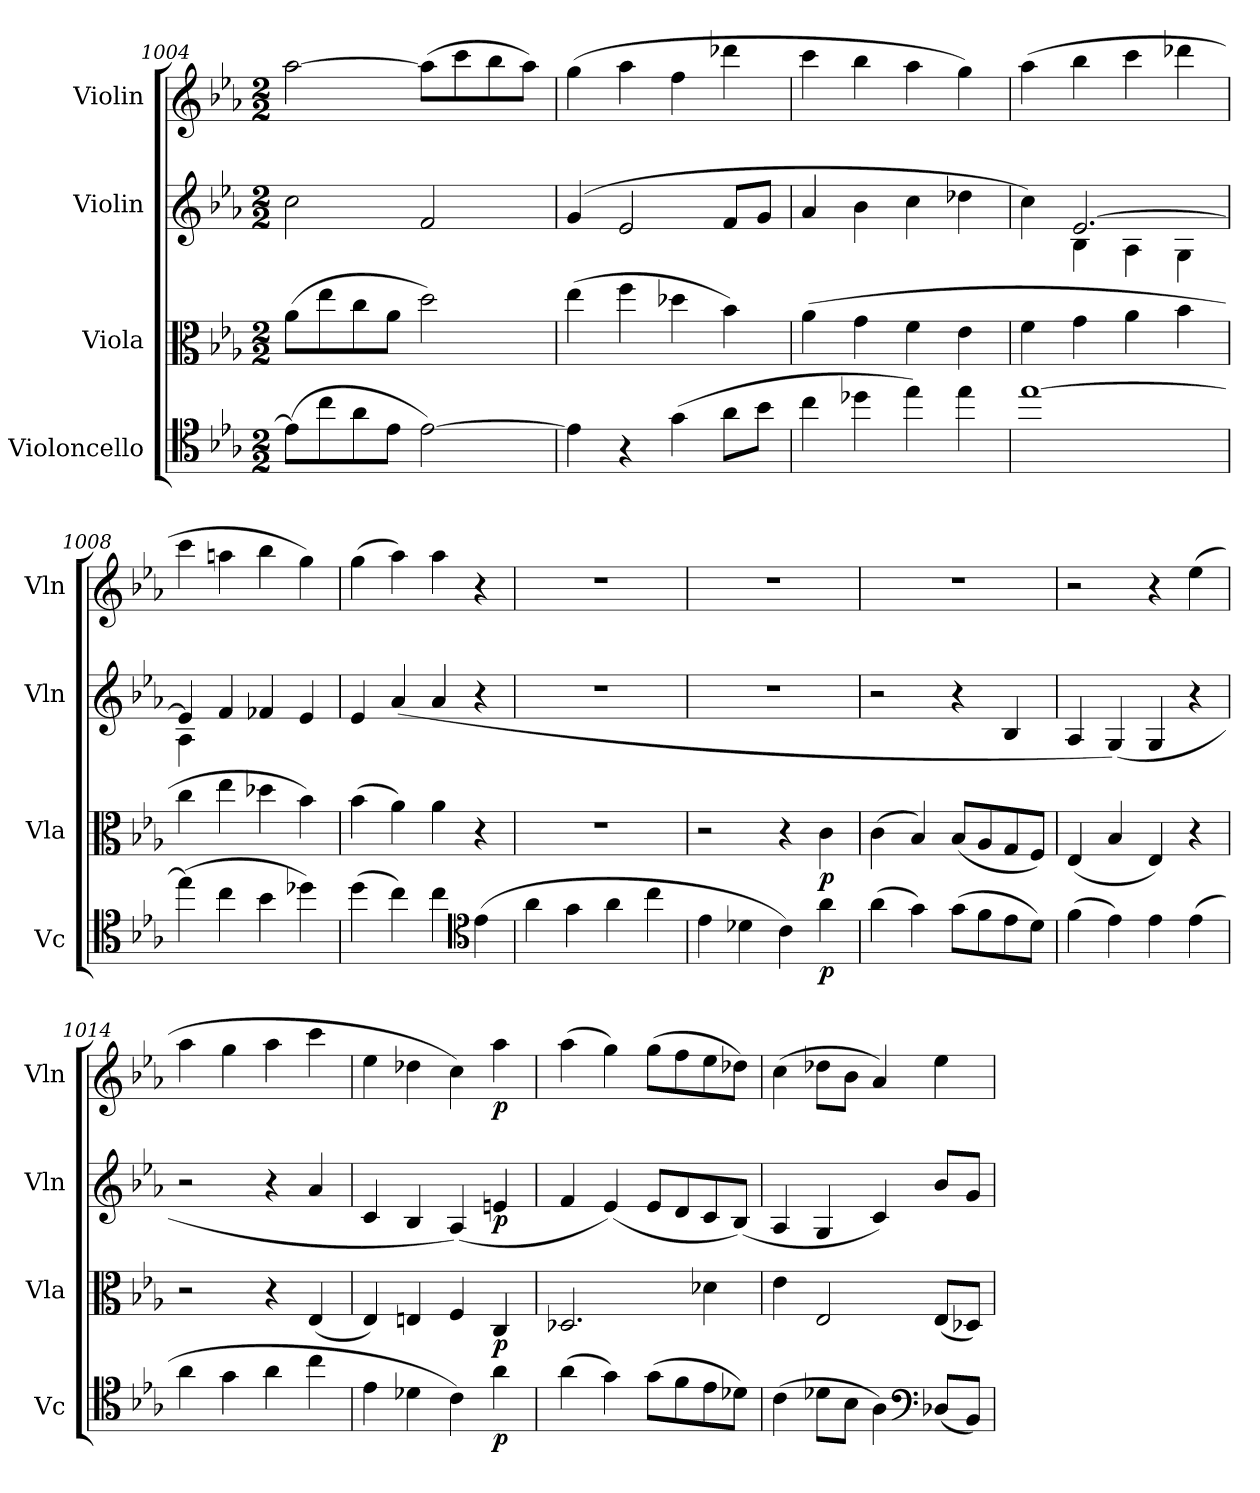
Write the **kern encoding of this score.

**kern	**dynam	**kern	**dynam	**kern	**dynam	**kern	**dynam
*part4	*part4	*part3	*part3	*part2	*part2	*part1	*part1
*staff4	*staff4	*staff3	*staff3	*staff2	*staff2	*staff1	*staff1
*I"Violoncello	*	*I"Viola	*	*I"Violin	*	*I"Violin	*
*I'Vc	*	*I'Vla	*	*I'Vln	*	*I'Vln	*
*clefC4	*	*clefC3	*	*clefG2	*	*clefG2	*
*k[b-e-a-]	*	*k[b-e-a-]	*	*k[b-e-a-]	*	*k[b-e-a-]	*
*E-:	*	*E-:	*	*E-:	*	*E-:	*
*M2/2	*	*M2/2	*	*M2/2	*	*M2/2	*
=1004	=1004	=1004	=1004	=1004	=1004	=1004	=1004
(8e-\L]	.	(8a-\L	.	2cc	.	[2aa-	.
8cc\	.	8ee-\	.	.	.	.	.
8a-\	.	8cc\	.	.	.	.	.
8e-\J	.	8a-\J	.	.	.	.	.
[2e-)	.	2dd)	.	2f	.	(8aa-\L]	.
.	.	.	.	.	.	8ccc\	.
.	.	.	.	.	.	8bb-\	.
.	.	.	.	.	.	8aa-\J)	.
=1005	=1005	=1005	=1005	=1005	=1005	=1005	=1005
4e-]	.	(4ee-	.	(4g	.	(4gg	.
4r	.	4ff	.	2e-	.	4aa-	.
(4g	.	4dd-X	.	.	.	4ff	.
8a-\L	.	4b-)	.	8f/L	.	4ddd-X	.
8b-\J	.	.	.	8g/J	.	.	.
=1006	=1006	=1006	=1006	=1006	=1006	=1006	=1006
4cc	.	(4a-	.	4a-	.	4ccc	.
4dd-X	.	4g	.	4b-	.	4bb-	.
4ee-)	.	4f	.	4cc	.	4aa-	.
4ee-	.	4e-	.	4dd-X	.	4gg)	.
=1007	=1007	=1007	=1007	=1007	=1007	=1007	=1007
*	*	*	*	*^	*	*	*
[1ee-	.	4f	.	4cc)	4ryy	.	(4aa-	.
.	.	4g	.	[2.e-	4B-	.	4bb-	.
.	.	4a-	.	.	4A-	.	4ccc	.
.	.	4b-	.	.	4G	.	4ddd-X	.
=1008	=1008	=1008	=1008	=1008	=1008	=1008	=1008	=1008
(4ee-]	.	4cc	.	4e-]	4A-	.	4ccc	.
4cc	.	4ee-	.	4f	2.ryy	.	4aan	.
4b-	.	4dd-X	.	4f-X	.	.	4bb-	.
4dd-X)	.	4b-)	.	4e-	.	.	4gg)	.
*	*	*	*	*v	*v	*	*	*
=1009	=1009	=1009	=1009	=1009	=1009	=1009	=1009
(4dd	.	(4b-	.	4e-	.	(4gg	.
4cc)	.	4a-)	.	(4a-	.	4aa-)	.
4cc	.	4a-	.	4a-	.	4aa-	.
*clefC4	*	*	*	*	*	*	*
(4e-	.	4r	.	4r	.	4r	.
=1010	=1010	=1010	=1010	=1010	=1010	=1010	=1010
4a-	.	1r	.	1r	.	1r	.
4g	.	.	.	.	.	.	.
4a-	.	.	.	.	.	.	.
4cc	.	.	.	.	.	.	.
=1011	=1011	=1011	=1011	=1011	=1011	=1011	=1011
4e-	.	2r	.	1r	.	1r	.
4d-X	.	.	.	.	.	.	.
4c)	.	4r	.	.	.	.	.
4a-	p	4c	p	.	.	.	.
=1012	=1012	=1012	=1012	=1012	=1012	=1012	=1012
(4a-	.	(4c	.	2r	.	1r	.
4g)	.	4B-)	.	.	.	.	.
(8g\L	.	(8B-/L	.	4r	.	.	.
8f\	.	8A-/	.	.	.	.	.
8e-\	.	8G/	.	4B-	.	.	.
8d\J)	.	8F/J)	.	.	.	.	.
=1013	=1013	=1013	=1013	=1013	=1013	=1013	=1013
(4f	.	(4E-	.	4A-	.	2r	.
4e-)	.	4B-	.	(4G)	.	.	.
4e-	.	4E-)	.	4G	.	4r	.
(4e-	.	4r	.	4r	.	(4ee-	.
=1014	=1014	=1014	=1014	=1014	=1014	=1014	=1014
4a-	.	2r	.	2r	.	4aa-	.
4g	.	.	.	.	.	4gg	.
4a-	.	4r	.	4r	.	4aa-	.
4cc	.	(4E-	.	4a-	.	4ccc	.
=1015	=1015	=1015	=1015	=1015	=1015	=1015	=1015
4e-	.	4E-)	.	4c	.	4ee-	.
4d-X	.	4En	.	4B-	.	4dd-X	.
4c)	.	4F	.	(4A-)	.	4cc)	.
4a-	p	4C	p	4en	p	4aa-	p
=1016	=1016	=1016	=1016	=1016	=1016	=1016	=1016
(4a-	.	2.D-X	.	4f	.	(4aa-	.
4g)	.	.	.	(4e-)	.	4gg)	.
(8g\L	.	.	.	8e-/L	.	(8gg\L	.
8f\	.	.	.	8d/	.	8ff\	.
8e-\	.	4d-X	.	8c/	.	8ee-\	.
8d-X\J)	.	.	.	(8B-/J)	.	8dd-X\J)	.
=1017	=1017	=1017	=1017	=1017	=1017	=1017	=1017
(4c	.	4e-	.	4A-	.	(4cc	.
8d-X\L	.	2E-	.	4G	.	8dd-X\L	.
8B-\J	.	.	.	.	.	8b-\J	.
4A-)	.	.	.	4c)	.	4a-)	.
*clefF4	*	*	*	*	*	*	*
(8D-X/L	.	(8E-/L	.	8b-/L	.	4ee-	.
8BB-/J)	.	8D-X/J)	.	8g/J	.	.	.
=	=	=	=	=	=	=	=
*-	*-	*-	*-	*-	*-	*-	*-
